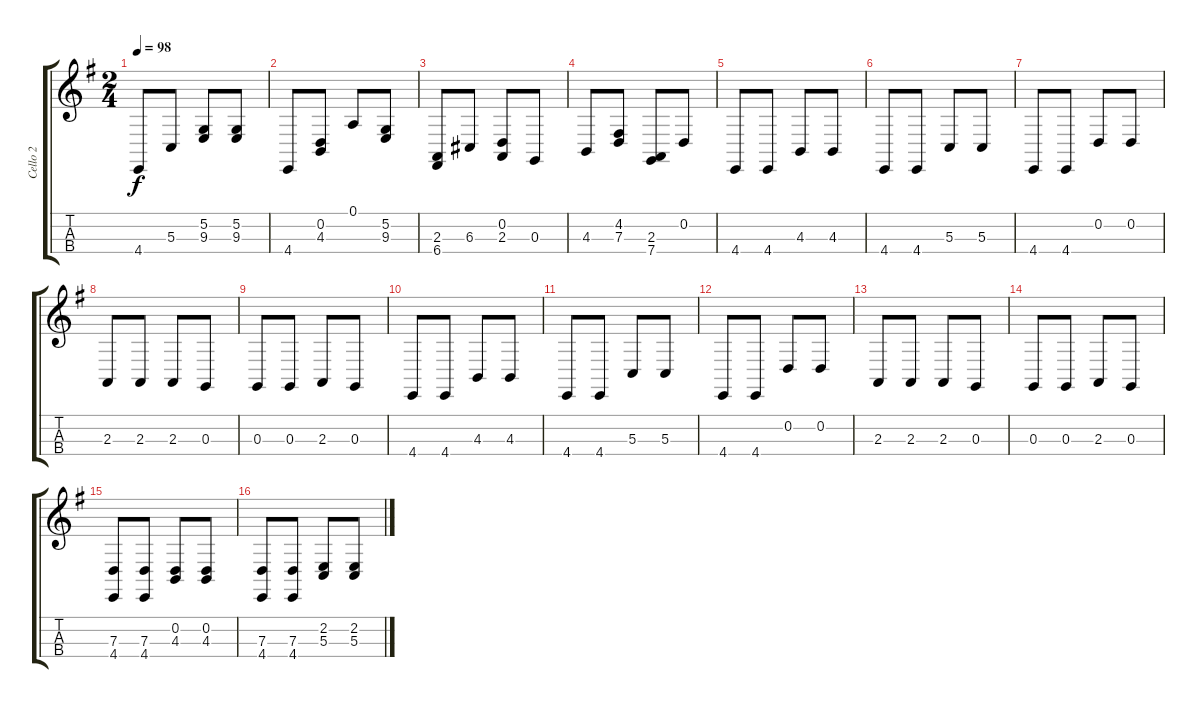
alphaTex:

\track ("Cello 2" "Cello 2") {instrument cello}
\staff {score tabs}
\tuning (A3 D3 G2 C2) {hide}
\ts (2 4)
\tempo 98
\clef g2
\ks g
4.4.8{dy f} 5.3.8 (5.2 9.3).8 (5.2 9.3).8 |
4.4.8 (0.2 4.3).8 0.1.8 (5.2 9.3).8 |
(2.3 6.4).8 6.3.8 (0.2 2.3).8 0.3.8 |
4.3.8 (4.2 7.3).8 (2.3 7.4).8 0.2.8 |
4.4.8 4.4.8 4.3.8 4.3.8 |
4.4.8 4.4.8 5.3.8 5.3.8 |
4.4.8 4.4.8 0.2.8 0.2.8 |
2.3.8 2.3.8 2.3.8 0.3.8 |
0.3.8 0.3.8 2.3.8 0.3.8 |
4.4.8 4.4.8 4.3.8 4.3.8 |
4.4.8 4.4.8 5.3.8 5.3.8 |
4.4.8 4.4.8 0.2.8 0.2.8 |
2.3.8 2.3.8 2.3.8 0.3.8 |
0.3.8 0.3.8 2.3.8 0.3.8 |
(7.3 4.4).8 (7.3 4.4).8 (0.2 4.3).8 (0.2 4.3).8 |
(7.3 4.4).8 (7.3 4.4).8 (2.2 5.3).8 (2.2 5.3).8
